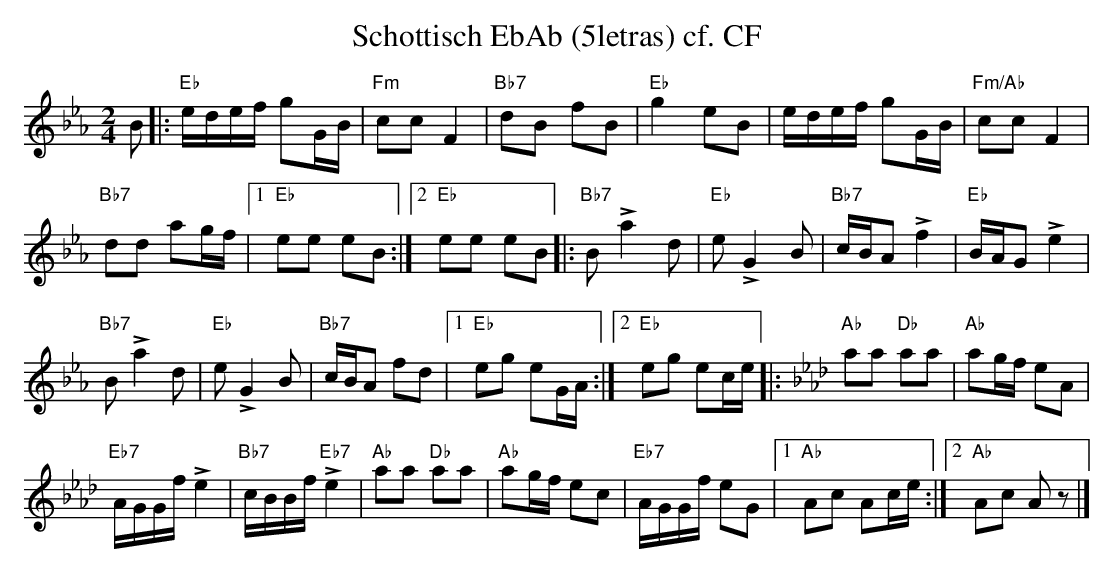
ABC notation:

X:1
T:Schottisch EbAb (5letras) cf. CF
M:2/4
L:1/16
K:Ebmaj%%MIDI gchordon
B2 |: "Eb"edef g2GB | "Fm"c2c2F4 | "Bb7"d2B2 f2B2 | "Eb"g4e2B2 | edef g2GB | "Fm/Ab"c2c2F4 |
"Bb7"d2d2 a2gf |1 "Eb"e2e2 e2B2 :|2 "Eb"e2e2 e2B2 |: "Bb7"B2!>!a4d2 | "Eb"e2!>!G4B2 | "Bb7"cBA2 !>!f4 | "Eb"BAG2 !>!e4 |
"Bb7"B2!>!a4d2 | "Eb"e2!>!G4B2 | "Bb7"cBA2 f2d2 |1 "Eb"e2g2 e2GA :|2 "Eb"e2g2 e2ce |: [K:Abmaj] "Ab"a2a2 "Db"a2a2 | "Ab"a2gf e2A2 |
"Eb7"AGGf !>!e4 | "Bb7"cBBf "Eb7"!>!e4 | "Ab"a2a2 "Db"a2a2 | "Ab"a2gf e2c2 | "Eb7"AGGf e2G2 |1 "Ab"A2c2 A2ce :|2 "Ab"A2c2 A2z2 |]
